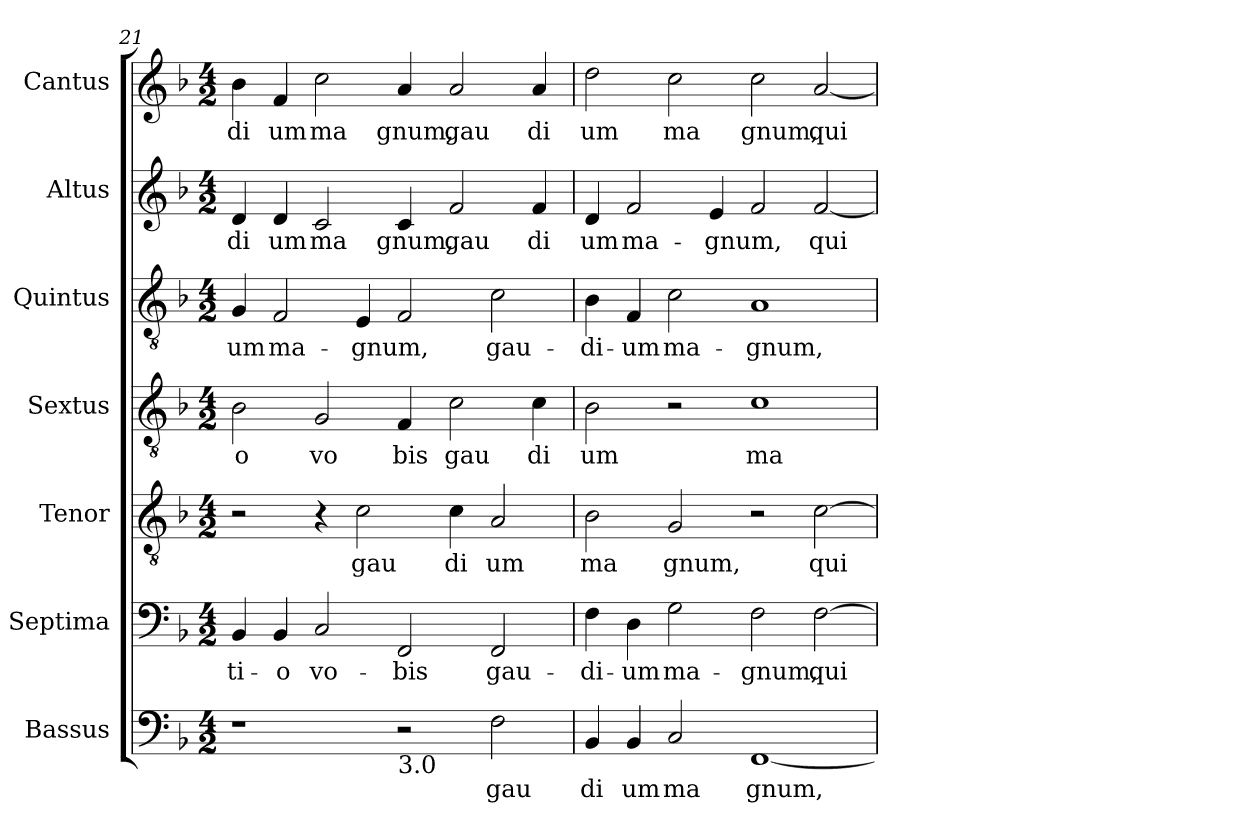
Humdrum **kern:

**kern	**text	**kern	**text	**kern	**text	**kern	**text	**kern	**text	**kern	**text	**kern	**text
*part7	*part7	*part6	*part6	*part5	*part5	*part4	*part4	*part3	*part3	*part2	*part2	*part1	*part1
*staff7	*staff7	*staff6	*staff6	*staff5	*staff5	*staff4	*staff4	*staff3	*staff3	*staff2	*staff2	*staff1	*staff1
*I"Bassus	*	*I"Septima	*	*I"Tenor	*	*I"Sextus	*	*I"Quintus	*	*I"Altus	*	*I"Cantus	*
*clefF4	*	*clefF4	*	*clefGv2	*	*clefGv2	*	*clefGv2	*	*clefG2	*	*clefG2	*
*k[b-]	*	*k[b-]	*	*k[b-]	*	*k[b-]	*	*k[b-]	*	*k[b-]	*	*k[b-]	*
*F:	*	*F:	*	*F:	*	*F:	*	*F:	*	*F:	*	*F:	*
*M4/2	*	*M4/2	*	*M4/2	*	*M4/2	*	*M4/2	*	*M4/2	*	*M4/2	*
=21	=21	=21	=21	=21	=21	=21	=21	=21	=21	=21	=21	=21	=21
!	!	!	!LO:LY:b:cj	!	!	!	!LO:LY:b:cj	!	!LO:LY:b:cj	!	!LO:LY:b:cj	!	!LO:LY:b:cj
1r	.	4BB-/	-ti-	2r	.	2B-\	o	4G/	-um	4d/	di	4b-\	di
!	!	!	!LO:LY:b:cj	!	!	!	!	!	!LO:LY:b	!	!LO:LY:b:cj	!	!LO:LY:b:cj
.	.	4BB-/	-o	.	.	.	.	2F/	ma-	4d/	um	4f/	um
!	!	!	!LO:LY:b:cj	!	!	!	!LO:LY:b:cj	!	!	!	!LO:LY:b:cj	!	!LO:LY:b:cj
.	.	2C/	vo-	4r	.	2G/	vo	.	.	2c/	ma	2cc\	ma
!	!	!	!	!	!LO:LY:b:cj	!	!	!	!LO:LY:b	!	!	!	!
.	.	.	.	2c\	gau	.	.	4E/	-gnum,	.	.	.	.
!LO:TX:b:t=3.0	!	!	!	!	!	!	!	!	!	!	!	!	!
!	!	!	!LO:LY:b:cj	!	!	!	!LO:LY:b:cj	!	!	!	!LO:LY:b:cj	!	!LO:LY:b:cj
2r	.	2FF/	-bis	.	.	4F/	bis	2F/	.	4c/	gnum,	4a/	gnum,
!	!	!	!	!	!LO:LY:b:cj	!	!LO:LY:b:cj	!	!	!	!LO:LY:b:cj	!	!LO:LY:b:cj
.	.	.	.	4c\	di	2c\	gau	.	.	2f/	gau	2a/	gau
!	!LO:LY:b:cj	!	!LO:LY:b:cj	!	!LO:LY:b:cj	!	!	!	!LO:LY:b:cj	!	!	!	!
2F\	gau	2FF/	gau-	2A/	um	.	.	2c\	gau-	.	.	.	.
!	!	!	!	!	!	!	!LO:LY:b:cj	!	!	!	!LO:LY:b:cj	!	!LO:LY:b:cj
.	.	.	.	.	.	4c\	di	.	.	4f/	di	4a/	di
!!LO:PB:g=z
=22	=22	=22	=22	=22	=22	=22	=22	=22	=22	=22	=22	=22	=22
!	!LO:LY:b:cj	!	!LO:LY:b:cj	!	!LO:LY:b:cj	!	!LO:LY:b:cj	!	!LO:LY:b:cj	!	!LO:LY:b:cj	!	!LO:LY:b:cj
4BB-/	di	4F\	-di-	2B-\	ma	2B-\	um	4B-\	-di-	4d/	um	2dd\	um
!	!LO:LY:b:cj	!	!LO:LY:b:cj	!	!	!	!	!	!LO:LY:b:cj	!	!LO:LY:b	!	!
4BB-/	um	4D\	-um	.	.	.	.	4F/	-um	2f/	ma-	.	.
!	!LO:LY:b:cj	!	!LO:LY:b:cj	!	!LO:LY:b:cj	!	!	!	!LO:LY:b:cj	!	!	!	!LO:LY:b:cj
2C/	ma	2G\	ma-	2G/	gnum,	2r	.	2c\	ma-	.	.	2cc\	ma
!	!	!	!	!	!	!	!	!	!	!	!LO:LY:b	!	!
.	.	.	.	.	.	.	.	.	.	4e/	-gnum,	.	.
!	!LO:LY:b	!	!LO:LY:b:cj	!	!	!	!LO:LY:b:cj	!	!LO:LY:b:cj	!	!	!	!LO:LY:b:cj
[<1FF	gnum,	2F\	-gnum,	2r	.	1c	ma-	1A	-gnum,	2f/	.	2cc\	gnum,
!	!	!	!LO:LY:b	!	!LO:LY:b	!	!	!	!	!	!LO:LY:b	!	!LO:LY:b
.	.	[>2F\	qui-	[>2c\	qui	.	.	.	.	[<2f/	qui-	[<2a/	qui
=	=	=	=	=	=	=	=	=	=	=	=	=	=
*-	*-	*-	*-	*-	*-	*-	*-	*-	*-	*-	*-	*-	*-
